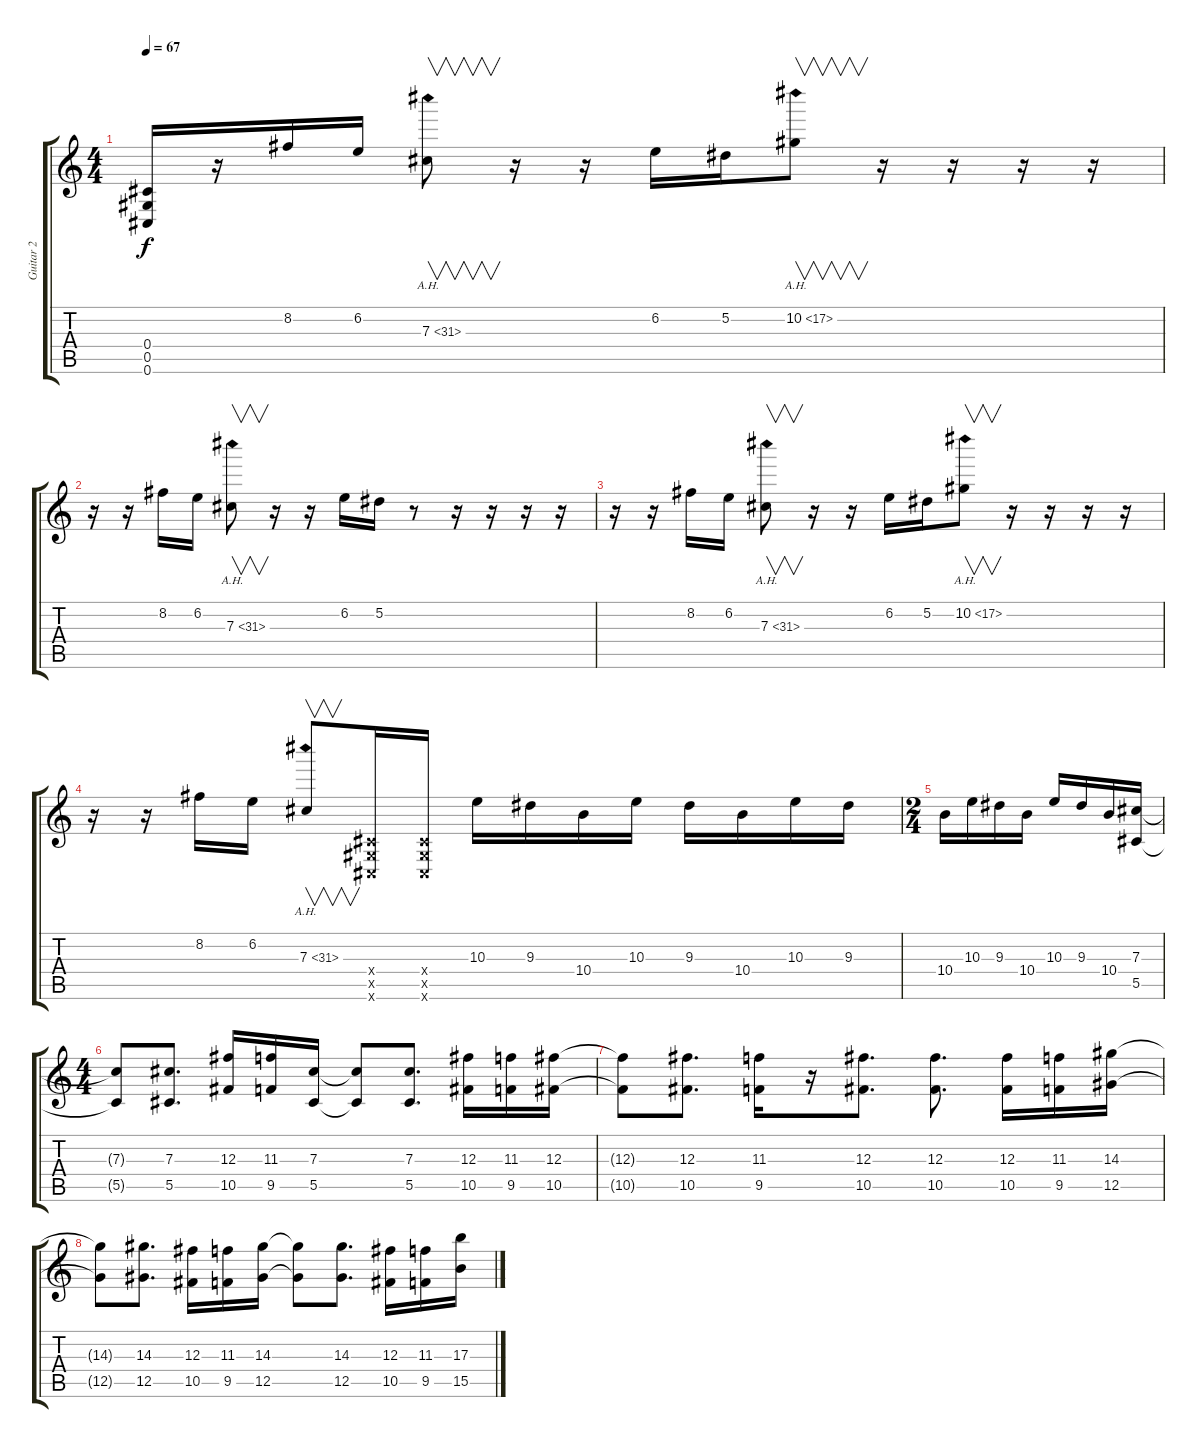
\track ("Guitar 2" "Guitar 2") {instrument overdrivenguitar}
\staff {score tabs}
\tuning (Eb4 Bb3 Gb3 Db3 Ab2 Db2) {hide}
\ts (4 4)
\tempo 67
\clef g2
\ks c
(0.4{t} 0.5{t} 0.6{t}).16{dy f} r.16 8.2.16 6.2.16 7.3{ah 24}.8{v} r.16 r.16 6.2.16 5.2.16 10.2{ah 7}.8{v} r.16 r.16 r.16 r.16 |
r.16 r.16 8.2.16 6.2.16 7.3{ah 24}.8{v} r.16 r.16 6.2.16 5.2.16 r.8 r.16 r.16 r.16 r.16 |
r.16 r.16 8.2.16 6.2.16 7.3{ah 24}.8{v} r.16 r.16 6.2.16 5.2.16 10.2{ah 7}.8{v} r.16 r.16 r.16 r.16 |
r.16 r.16 8.2.16 6.2.16 7.3{ah 24}.8{v} (0.4{x} 0.5{x} 0.6{x}).16 (0.4{x} 0.5{x} 0.6{x}).16 10.3.16 9.3.16 10.4.16 10.3.16 9.3.16 10.4.16 10.3.16 9.3.16 |
\ts (2 4)
10.4.16 10.3.16 9.3.16 10.4.16 10.3.16 9.3.16 10.4.16 (7.3 5.5).16 |
\ts (4 4)
(7.3{t} 5.5{t}).8 (7.3 5.5).8{d} (12.3 10.5).16 (11.3 9.5).16 (7.3 5.5).16 (7.3{t} 5.5{t}).8 (7.3 5.5).8{d} (12.3 10.5).16 (11.3 9.5).16 (12.3 10.5).16 |
(12.3{t} 10.5{t}).8 (12.3 10.5).8{d} (11.3 9.5).16 r.16 (12.3 10.5).8{d} (12.3 10.5).8{d} (12.3 10.5).16 (11.3 9.5).16 (14.3 12.5).16 |
(14.3{t} 12.5{t}).8 (14.3 12.5).8{d} (12.3 10.5).16 (11.3 9.5).16 (14.3 12.5).16 (14.3{t} 12.5{t}).8 (14.3 12.5).8{d} (12.3 10.5).16 (11.3 9.5).16 (17.3 15.5).16
